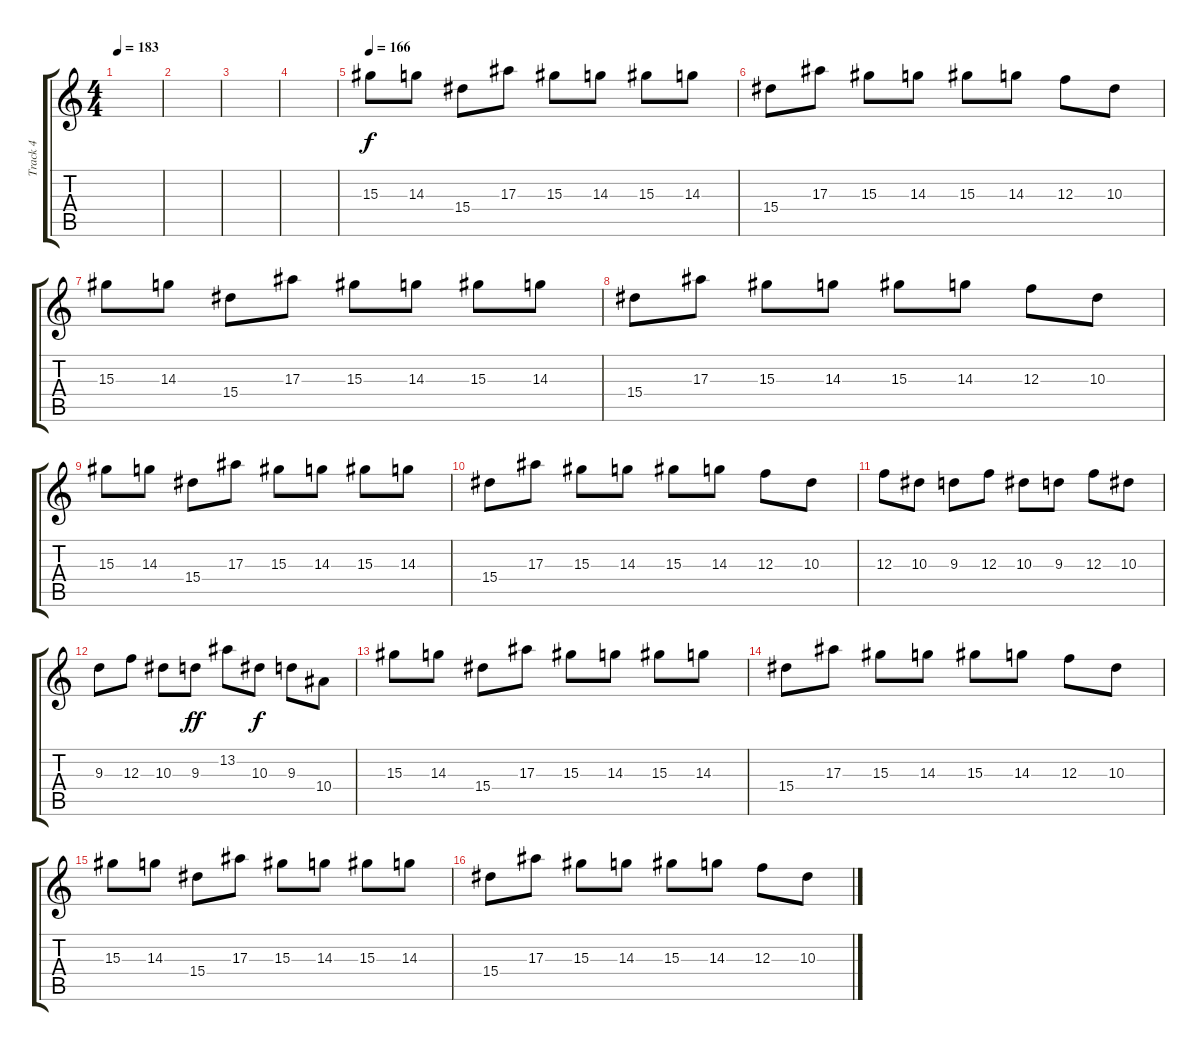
\track ("Track 4" "Track 4") {instrument lead2sawtooth}
\staff {score tabs}
\tuning (D5 A4 F4 C4 G3 C3) {hide}
\ts (4 4)
\tempo 183
\clef g2
\ks c
|
|
|
|
\tempo 166
15.3.8 14.3.8 15.4.8 17.3.8 15.3.8 14.3.8 15.3.8 14.3.8 |
15.4.8 17.3.8 15.3.8 14.3.8 15.3.8 14.3.8 12.3.8 10.3.8 |
15.3.8 14.3.8 15.4.8 17.3.8 15.3.8 14.3.8 15.3.8 14.3.8 |
15.4.8 17.3.8 15.3.8 14.3.8 15.3.8 14.3.8 12.3.8 10.3.8 |
15.3.8 14.3.8 15.4.8 17.3.8 15.3.8 14.3.8 15.3.8 14.3.8 |
15.4.8 17.3.8 15.3.8 14.3.8 15.3.8 14.3.8 12.3.8 10.3.8 |
12.3.8 10.3.8 9.3.8 12.3.8 10.3.8 9.3.8 12.3.8 10.3.8 |
9.3.8 12.3.8 10.3.8 9.3.8{dy ff} 13.2.8 10.3.8{dy f} 9.3.8 10.4.8 |
15.3.8 14.3.8 15.4.8 17.3.8 15.3.8 14.3.8 15.3.8 14.3.8 |
15.4.8 17.3.8 15.3.8 14.3.8 15.3.8 14.3.8 12.3.8 10.3.8 |
15.3.8 14.3.8 15.4.8 17.3.8 15.3.8 14.3.8 15.3.8 14.3.8 |
15.4.8 17.3.8 15.3.8 14.3.8 15.3.8 14.3.8 12.3.8 10.3.8
